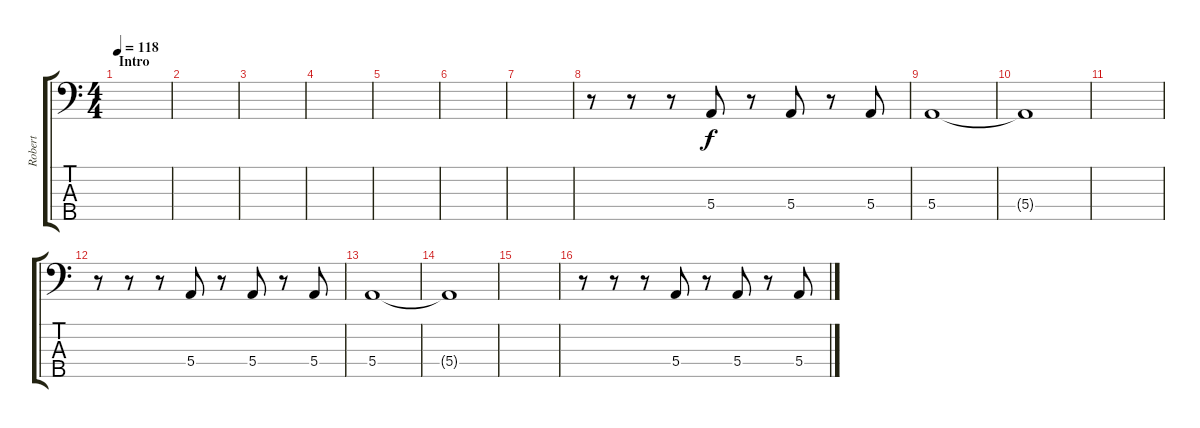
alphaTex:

\track ("Robert" "Robert") {instrument electricbassfinger}
\staff {score tabs}
\tuning (G2 D2 A1 E1 B0) {hide}
\ts (4 4)
\section ("" "Intro")
\tempo 118
\clef f4
\ks c
|
|
|
|
|
|
|
r.8 r.8 r.8 5.4.8 r.8 5.4.8 r.8 5.4.8 |
5.4.1 |
5.4{t}.1 |
|
r.8 r.8 r.8 5.4.8 r.8 5.4.8 r.8 5.4.8 |
5.4.1 |
5.4{t}.1 |
|
r.8 r.8 r.8 5.4.8 r.8 5.4.8 r.8 5.4.8
